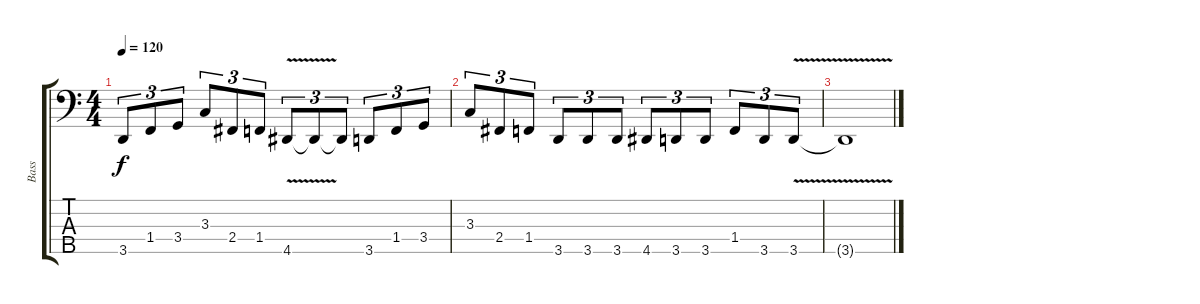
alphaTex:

\track ("Bass" "Bass") {instrument electricbassfinger}
\staff {score tabs}
\tuning (G2 D2 A1 E1 B0) {hide}
\ts (4 4)
\tempo 120
\clef f4
\ks c
3.5.8{tu (3 2) dy f} 1.4.8{tu (3 2)} 3.4.8{tu (3 2)} 3.3.8{tu (3 2)} 2.4.8{tu (3 2)} 1.4.8{tu (3 2)} 4.5{v}.8{tu (3 2)} 4.5{t}.8{tu (3 2)} 4.5{t}.8{tu (3 2)} 3.5.8{tu (3 2)} 1.4.8{tu (3 2)} 3.4.8{tu (3 2)} |
3.3.8{tu (3 2)} 2.4.8{tu (3 2)} 1.4.8{tu (3 2)} 3.5.8{tu (3 2)} 3.5.8{tu (3 2)} 3.5.8{tu (3 2)} 4.5.8{tu (3 2)} 3.5.8{tu (3 2)} 3.5.8{tu (3 2)} 1.4.8{tu (3 2)} 3.5.8{tu (3 2)} 3.5{v}.8{tu (3 2)} |
3.5{t}.1
